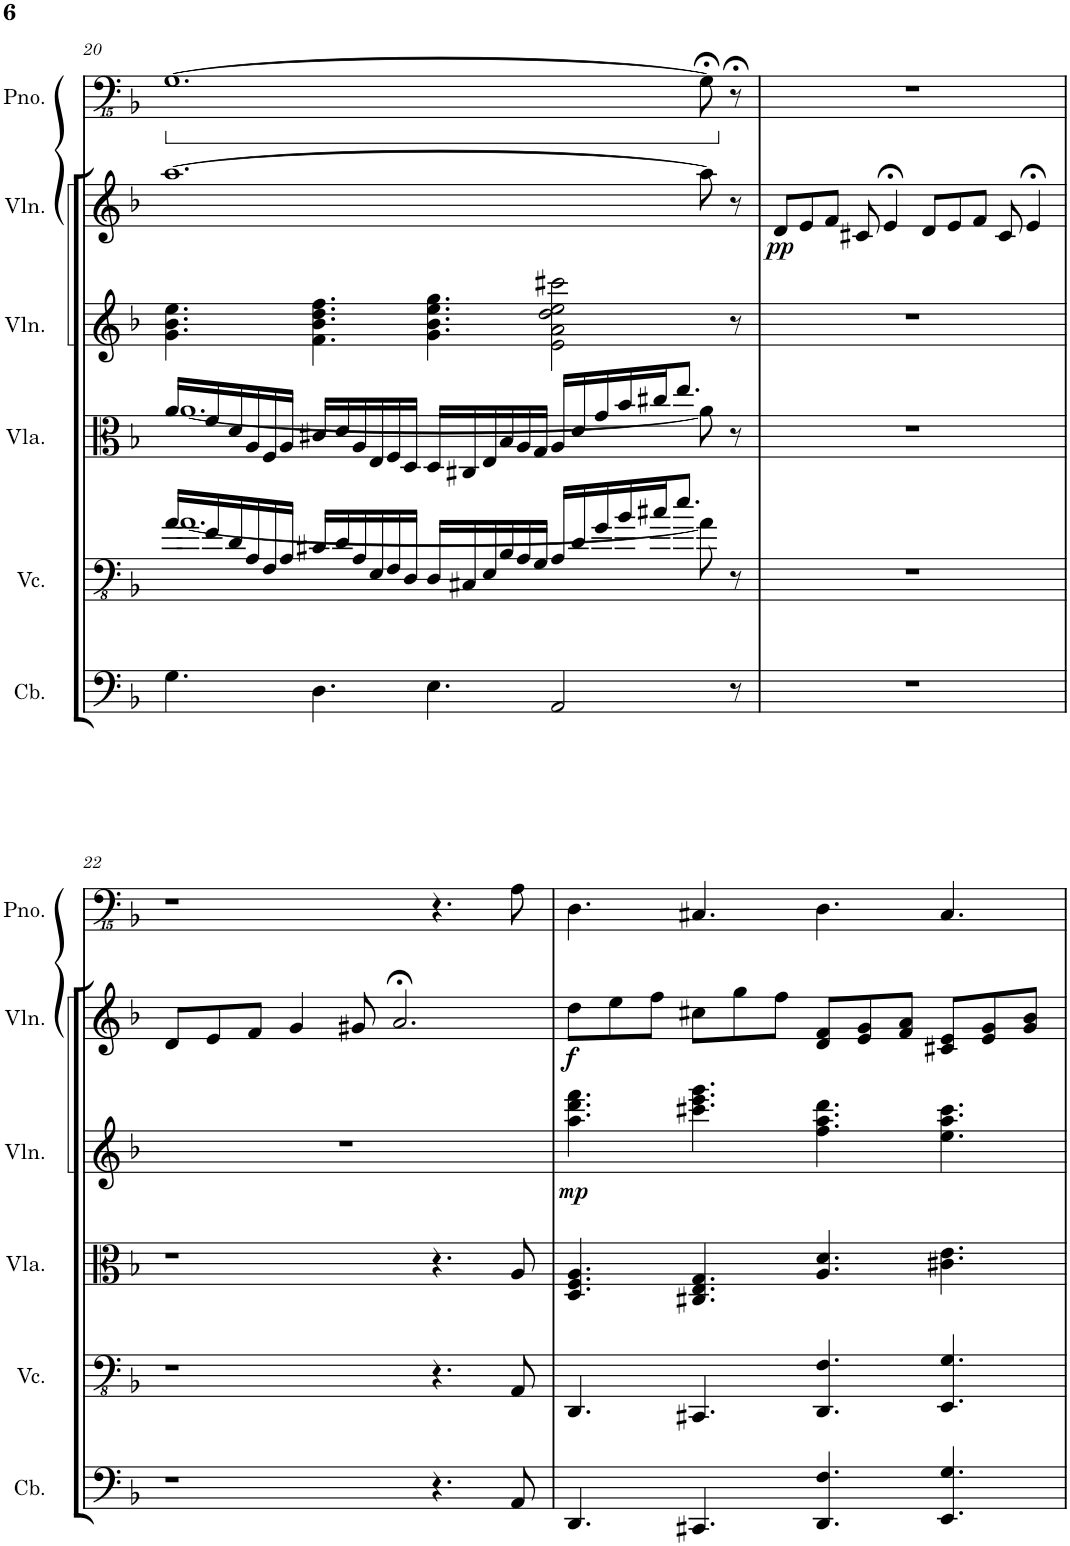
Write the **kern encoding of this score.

**kern	**kern	**kern	**kern	**dynam	**kern	**dynam	**kern
*part6	*part5	*part4	*part3	*part3	*part2	*part2	*part1
*staff6	*staff5	*staff4	*staff3	*staff3	*staff2	*staff2	*staff1
*I"Contrabass	*I"Violoncello	*I"Viola	*I"Violin	*	*I"Violin	*	*I"Piano
*I'Cb.	*I'Vc.	*I'Vla.	*I'Vln.	*	*I'Vln.	*	*I'Pno.
!!LO:PB:g=z
*clefF4	*clefFv4	*clefC3	*clefG2	*	*clefG2	*	*clefFvv4
*Trd7c12	*	*	*	*	*	*	*
*k[b-]	*k[b-]	*k[b-]	*k[b-]	*	*k[b-]	*	*k[b-]
*M12/8	*M12/8	*M12/8	*M12/8	*	*M12/8	*	*M12/8
=20	=20	=20	=20	=20	=20	=20	=20
*	*^	*^	*	*	*	*	*
*	*	*	*	*	*	*	*	*	*ped
4.G\	16A/LL	[1.A	16a/LL	[1.a	4.g\ 4.b-\ 4.ee\	.	[1.aa	.	[1.GGG
.	16F/	.	16f/	.	.	.	.	.	.
.	16D/	.	16d/	.	.	.	.	.	.
.	16AA/	.	16A/	.	.	.	.	.	.
.	16FF/	.	16F/	.	.	.	.	.	.
.	16AA/JJ	.	16A/JJ	.	.	.	.	.	.
4.D\	16C#X/LL	.	16c#X/LL	.	4.f\ 4.b-\ 4.dd\ 4.ff\	.	.	.	.
.	16D/	.	16d/	.	.	.	.	.	.
.	16AA/	.	16A/	.	.	.	.	.	.
.	16EE/	.	16E/	.	.	.	.	.	.
.	16FF/	.	16F/	.	.	.	.	.	.
.	16DD/JJ	.	16D/JJ	.	.	.	.	.	.
4.E\	16DD/LL	.	16D/LL	.	4.g\ 4.b-\ 4.ee\ 4.gg\	.	.	.	.
.	16CC#X/	.	16C#X/	.	.	.	.	.	.
.	16EE/	.	16E/	.	.	.	.	.	.
.	16BB-/	.	16B-/	.	.	.	.	.	.
.	16AA/	.	16A/	.	.	.	.	.	.
.	16GG/JJ	.	16G/JJ	.	.	.	.	.	.
[4.AA/	16AA/LL	.	16A/LL	.	[4.e\ [4.a\ [4.dd\ [4.ee\ [4.ccc#X\	.	.	.	.
.	16D/	.	16d/	.	.	.	.	.	.
.	16G/	.	16g/	.	.	.	.	.	.
.	16B-/	.	16b-/	.	.	.	.	.	.
.	16c#X/J	.	16cc#X/J	.	.	.	.	.	.
.	[16e/J	.	[16ee/J	.	.	.	.	.	.
8ryy	8ryy	8A\]	8ryy	8a\]	8ryy	.	8aa\]	.	8GGG;<\]
*	*	*	*	*	*	*	*	*	*Xped
8r	8r	8ryy	8r	8ryy	8r	.	8r	.	8r;<
=21	=21	=21	=21	=21	=21	=21	=21	=21	=21
!	!	!	!	!	!	!	!	!LO:DY:b	!
*	*v	*v	*	*	*	*	*	*	*
*	*	*v	*v	*	*	*	*	*
1.r	1.r	1.r	1.r	.	8d/L	pp	1.r
.	.	.	.	.	8e/	.	.
.	.	.	.	.	8f/J	.	.
.	.	.	.	.	8c#X/	.	.
.	.	.	.	.	4e;</	.	.
.	.	.	.	.	8d/L	.	.
.	.	.	.	.	8e/	.	.
.	.	.	.	.	8f/J	.	.
.	.	.	.	.	8c#/	.	.
.	.	.	.	.	4e;</	.	.
8AA/]	8e/J]	8ee/J]	8e\] 8a\] 8dd\] 8ee\] 8ccc#\]	.	8ryy	.	8ryy
!!LO:LB:g=z
=22	=22	=22	=22	=22	=22	=22	=22
1r	1r	1r	1.r	.	8d/L	.	1r
.	.	.	.	.	8e/	.	.
.	.	.	.	.	8f/J	.	.
.	.	.	.	.	4g/	.	.
.	.	.	.	.	8g#X/	.	.
.	.	.	.	.	2.a;</	.	.
4.r	4.r	4.r	.	.	.	.	4.r
8AA/	8AAA/	8A/	.	.	.	.	8AAA\
=23	=23	=23	=23	=23	=23	=23	=23
!	!	!	!	!LO:DY:b	!	!LO:DY:b	!
4.DD/	4.DDD/	4.D/ 4.F/ 4.A/	4.aa\ 4.ddd\ 4.fff\	mp	8dd\L	f	4.DDD\
.	.	.	.	.	8ee\	.	.
.	.	.	.	.	8ff\J	.	.
4.CC#X/	4.CCC#X/	4.C#X/ 4.E/ 4.G/	4.ccc#X\ 4.eee\ 4.ggg\	.	8cc#X\L	.	4.CCC#X/
.	.	.	.	.	8gg\	.	.
.	.	.	.	.	8ff\J	.	.
4.DD/ 4.F/	4.DDD/ 4.FF/	4.A/ 4.d/	4.ff\ 4.aa\ 4.ddd\	.	8d/ 8f/L	.	4.DDD\
.	.	.	.	.	8e/ 8g/	.	.
.	.	.	.	.	8f/ 8a/J	.	.
4.EE/ 4.G/	4.EEE/ 4.GG/	4.c#X\ 4.e\	4.ee\ 4.aa\ 4.ccc#\	.	8c#X/ 8e/L	.	4.CCC#/
.	.	.	.	.	8e/ 8g/	.	.
.	.	.	.	.	8g/ 8b-/J	.	.
=	=	=	=	=	=	=	=
*-	*-	*-	*-	*-	*-	*-	*-
